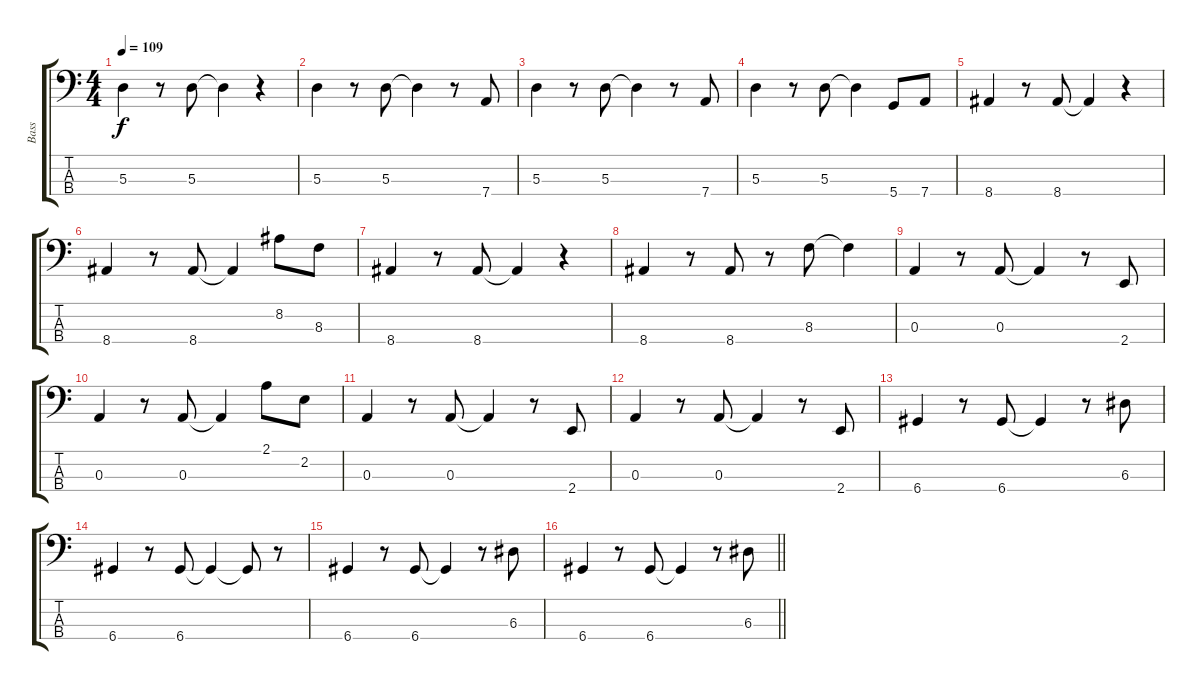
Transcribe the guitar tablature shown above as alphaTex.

\track ("Bass" "Bass") {instrument electricbasspick}
\staff {score tabs}
\tuning (G2 D2 A1 D1) {hide}
\ts (4 4)
\tempo 109
\clef f4
\ks c
5.3.4{dy f} r.8 5.3.8 5.3{t}.4 r.4 |
5.3.4 r.8 5.3.8 5.3{t}.4 r.8 7.4.8 |
5.3.4 r.8 5.3.8 5.3{t}.4 r.8 7.4.8 |
5.3.4 r.8 5.3.8 5.3{t}.4 5.4.8 7.4.8 |
8.4.4 r.8 8.4.8 8.4{t}.4 r.4 |
8.4.4 r.8 8.4.8 8.4{t}.4 8.2.8 8.3.8 |
8.4.4 r.8 8.4.8 8.4{t}.4 r.4 |
8.4.4 r.8 8.4.8 r.8 8.3.8 8.3{t}.4 |
0.3.4 r.8 0.3.8 0.3{t}.4 r.8 2.4.8 |
0.3.4 r.8 0.3.8 0.3{t}.4 2.1.8 2.2.8 |
0.3.4 r.8 0.3.8 0.3{t}.4 r.8 2.4.8 |
0.3.4 r.8 0.3.8 0.3{t}.4 r.8 2.4.8 |
6.4.4 r.8 6.4.8 6.4{t}.4 r.8 6.3.8 |
6.4.4 r.8 6.4.8 6.4{t}.4 6.4{t}.8 r.8 |
6.4.4 r.8 6.4.8 6.4{t}.4 r.8 6.3.8 |
\barLineRight lightlight
6.4.4 r.8 6.4.8 6.4{t}.4 r.8 6.3.8
